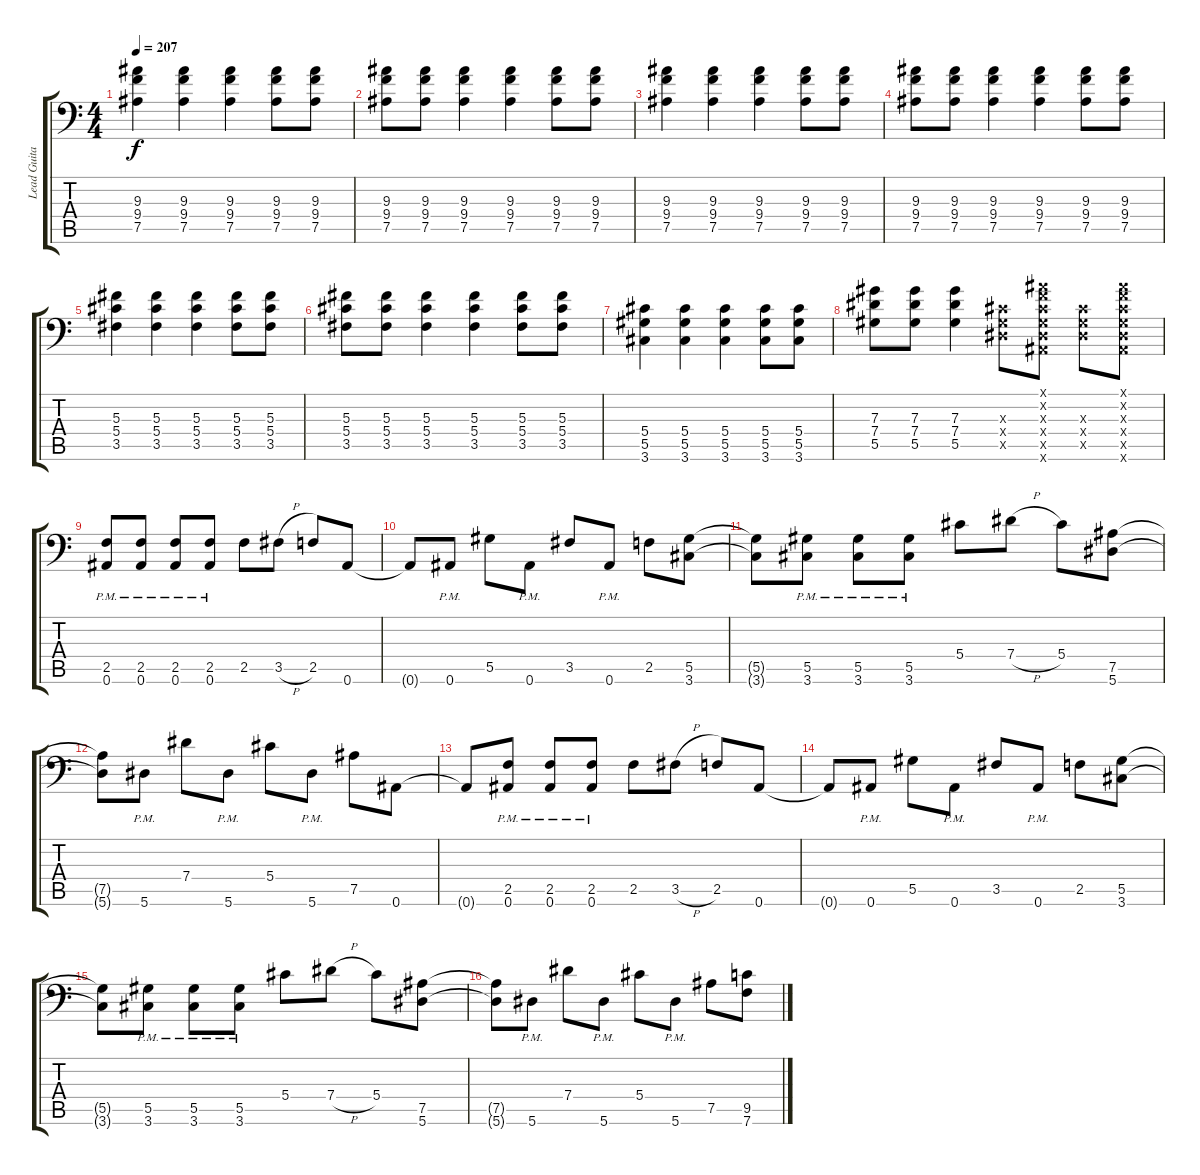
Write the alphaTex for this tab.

\track ("Lead Guitar" "Lead Guita") {instrument distortionguitar}
\staff {score tabs}
\tuning (Bb3 F3 Db3 Ab2 Eb2 Bb1) {hide}
\ts (4 4)
\tempo 207
\clef f4
\ks c
(9.3 9.4 7.5).4{dy f} (9.3 9.4 7.5).4 (9.3 9.4 7.5).4 (9.3 9.4 7.5).8 (9.3 9.4 7.5).8 |
(9.3 9.4 7.5).8 (9.3 9.4 7.5).8 (9.3 9.4 7.5).4 (9.3 9.4 7.5).4 (9.3 9.4 7.5).8 (9.3 9.4 7.5).8 |
(9.3 9.4 7.5).4 (9.3 9.4 7.5).4 (9.3 9.4 7.5).4 (9.3 9.4 7.5).8 (9.3 9.4 7.5).8 |
(9.3 9.4 7.5).8 (9.3 9.4 7.5).8 (9.3 9.4 7.5).4 (9.3 9.4 7.5).4 (9.3 9.4 7.5).8 (9.3 9.4 7.5).8 |
(5.3 5.4 3.5).4 (5.3 5.4 3.5).4 (5.3 5.4 3.5).4 (5.3 5.4 3.5).8 (5.3 5.4 3.5).8 |
(5.3 5.4 3.5).8 (5.3 5.4 3.5).8 (5.3 5.4 3.5).4 (5.3 5.4 3.5).4 (5.3 5.4 3.5).8 (5.3 5.4 3.5).8 |
(5.4 5.5 3.6).4 (5.4 5.5 3.6).4 (5.4 5.5 3.6).4 (5.4 5.5 3.6).8 (5.4 5.5 3.6).8 |
(7.3 7.4 5.5).8 (7.3 7.4 5.5).8 (7.3 7.4 5.5).4 (0.3{x} 0.4{x} 0.5{x}).8 (0.1{x} 0.2{x} 0.3{x} 0.4{x} 0.5{x} 0.6{x}).8 (0.3{x} 0.4{x} 0.5{x}).8 (0.1{x} 0.2{x} 0.3{x} 0.4{x} 0.5{x} 0.6{x}).8 |
(2.5{pm} 0.6{pm}).8 (2.5{pm} 0.6{pm}).8 (2.5{pm} 0.6{pm}).8 (2.5{pm} 0.6{pm}).8 2.5.8 3.5{h}.8 2.5.8 0.6.8 |
0.6{t}.8 0.6{pm}.8 5.5.8 0.6{pm}.8 3.5.8 0.6{pm}.8 2.5.8 (5.5 3.6).8 |
(5.5{t} 3.6{t}).8 (5.5{pm} 3.6{pm}).8 (5.5{pm} 3.6{pm}).8 (5.5{pm} 3.6{pm}).8 5.4.8 7.4{h}.8 5.4.8 (7.5 5.6).8 |
(7.5{t} 5.6{t}).8 5.6{pm}.8 7.4.8 5.6{pm}.8 5.4.8 5.6{pm}.8 7.5.8 0.6.8 |
0.6{t}.8 (2.5{pm} 0.6{pm}).8 (2.5{pm} 0.6{pm}).8 (2.5{pm} 0.6{pm}).8 2.5.8 3.5{h}.8 2.5.8 0.6.8 |
0.6{t}.8 0.6{pm}.8 5.5.8 0.6{pm}.8 3.5.8 0.6{pm}.8 2.5.8 (5.5 3.6).8 |
(5.5{t} 3.6{t}).8 (5.5{pm} 3.6{pm}).8 (5.5{pm} 3.6{pm}).8 (5.5{pm} 3.6{pm}).8 5.4.8 7.4{h}.8 5.4.8 (7.5 5.6).8 |
(7.5{t} 5.6{t}).8 5.6{pm}.8 7.4.8 5.6{pm}.8 5.4.8 5.6{pm}.8 7.5.8 (9.5 7.6).8
